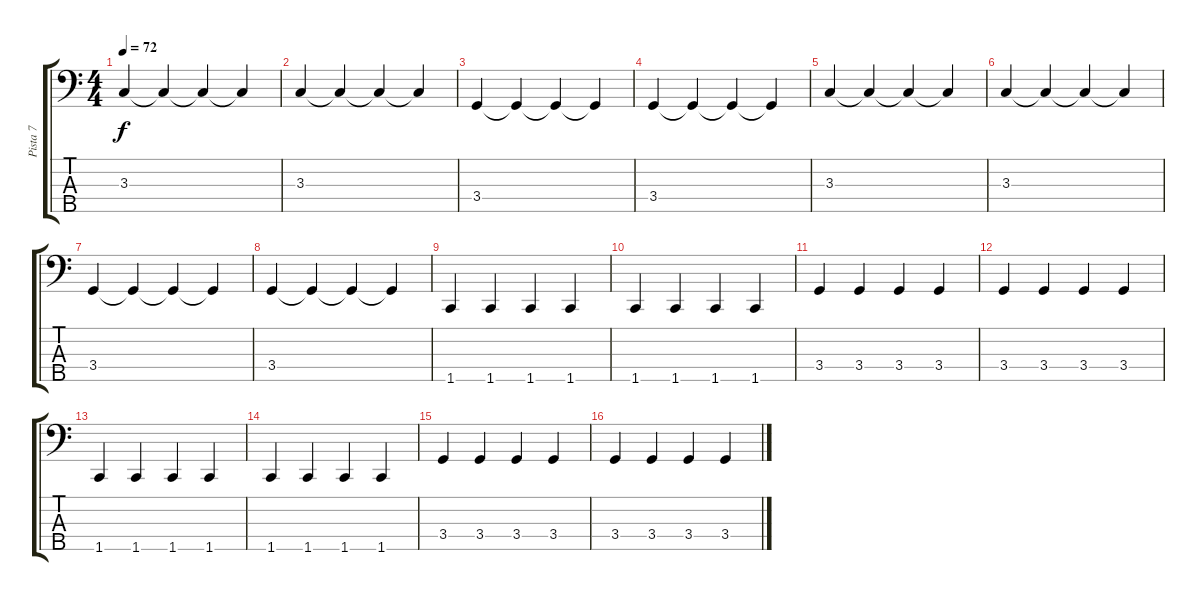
\track ("Pista 7" "Pista 7") {instrument electricbassfinger}
\staff {score tabs}
\tuning (G2 D2 A1 E1 B0) {hide}
\ts (4 4)
\tempo 72
\clef f4
\ks c
3.3.4{dy f} 3.3{t}.4 3.3{t}.4 3.3{t}.4 |
3.3.4 3.3{t}.4 3.3{t}.4 3.3{t}.4 |
3.4.4 3.4{t}.4 3.4{t}.4 3.4{t}.4 |
3.4.4 3.4{t}.4 3.4{t}.4 3.4{t}.4 |
3.3.4 3.3{t}.4 3.3{t}.4 3.3{t}.4 |
3.3.4 3.3{t}.4 3.3{t}.4 3.3{t}.4 |
3.4.4 3.4{t}.4 3.4{t}.4 3.4{t}.4 |
3.4.4 3.4{t}.4 3.4{t}.4 3.4{t}.4 |
1.5.4 1.5.4 1.5.4 1.5.4 |
1.5.4 1.5.4 1.5.4 1.5.4 |
3.4.4 3.4.4 3.4.4 3.4.4 |
3.4.4 3.4.4 3.4.4 3.4.4 |
1.5.4 1.5.4 1.5.4 1.5.4 |
1.5.4 1.5.4 1.5.4 1.5.4 |
3.4.4 3.4.4 3.4.4 3.4.4 |
3.4.4 3.4.4 3.4.4 3.4.4
